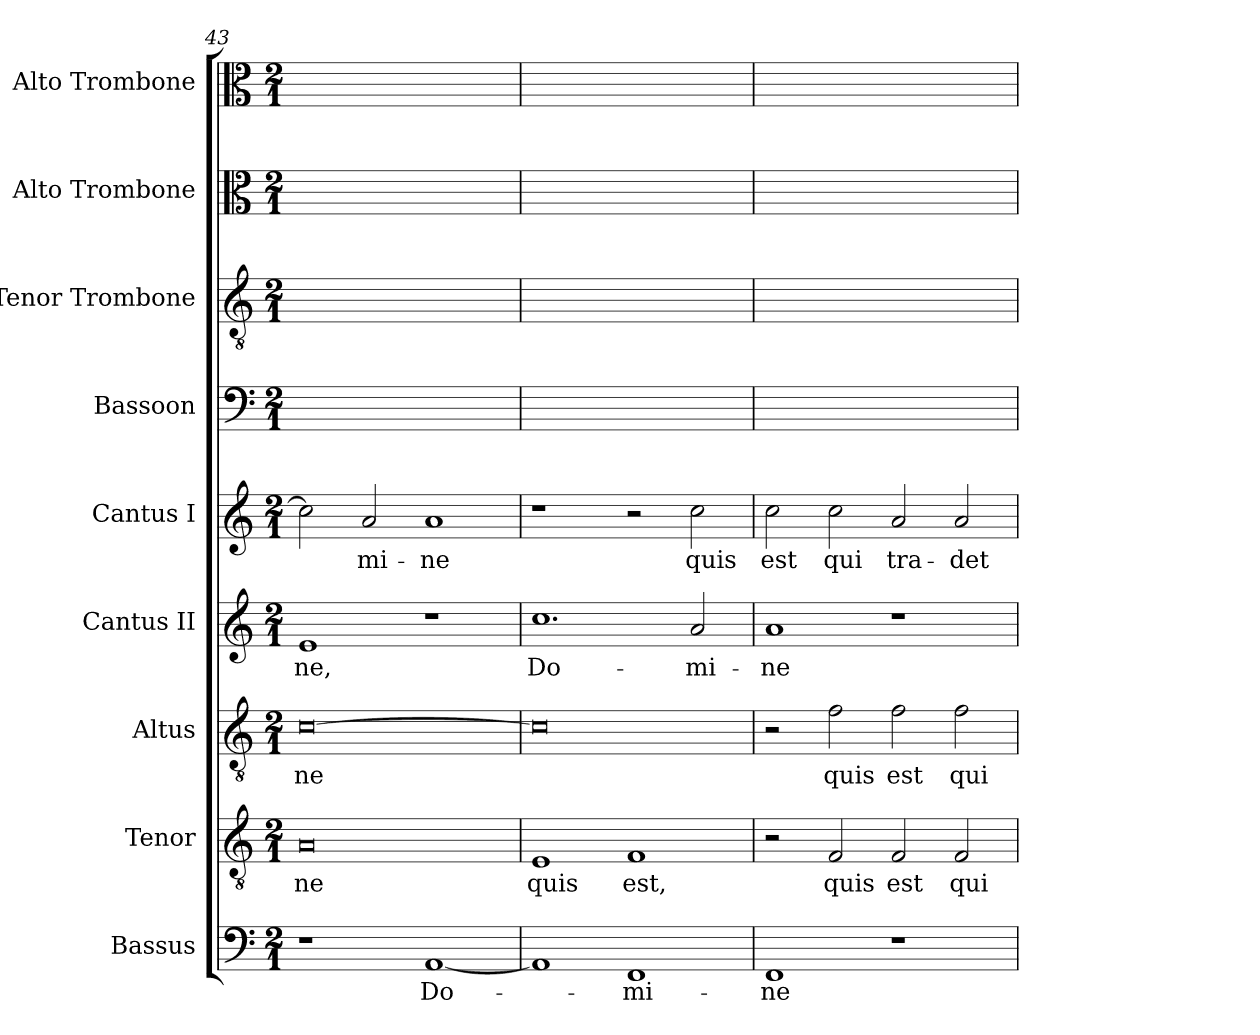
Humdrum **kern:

**kern	**text	**kern	**text	**kern	**text	**kern	**text	**kern	**text	**kern	**text	**kern	**text	**kern	**text	**kern	**text
*part9	*part9	*part8	*part8	*part7	*part7	*part6	*part6	*part5	*part5	*part4	*part4	*part3	*part3	*part2	*part2	*part1	*part1
*staff9	*staff9	*staff8	*staff8	*staff7	*staff7	*staff6	*staff6	*staff5	*staff5	*staff4	*staff4	*staff3	*staff3	*staff2	*staff2	*staff1	*staff1
*I"Bassus	*	*I"Tenor	*	*I"Altus	*	*I"Cantus II	*	*I"Cantus I	*	*I"Bassoon	*	*I"Tenor Trombone	*	*I"Alto Trombone	*	*I"Alto Trombone	*
*I'B.	*	*I'T.	*	*I'A.	*	*I'C.	*	*I'C.	*	*I'Bsn.	*	*I'Tbn.	*	*I'A. Tbn.	*	*I'A. Tbn.	*
*clefF4	*	*clefGv2	*	*clefGv2	*	*clefG2	*	*clefG2	*	*clefF4	*	*clefGv2	*	*clefC3	*	*clefC3	*
*	*	*ITrd7c12	*	*ITrd7c12	*	*	*	*	*	*	*	*	*	*	*	*	*
*k[]	*	*k[]	*	*k[]	*	*k[]	*	*k[]	*	*k[]	*	*k[]	*	*k[]	*	*k[]	*
*C:	*	*C:	*	*C:	*	*C:	*	*C:	*	*C:	*	*C:	*	*C:	*	*C:	*
*M2/1	*	*M2/1	*	*M2/1	*	*M2/1	*	*M2/1	*	*M2/1	*	*M2/1	*	*M2/1	*	*M2/1	*
=43	=43	=43	=43	=43	=43	=43	=43	=43	=43	=43	=43	=43	=43	=43	=43	=43	=43
!	!	!	!LO:LY:b	!	!LO:LY:b	!	!LO:LY:b	!	!	!	!	!	!	!	!	!	!
1r	.	0AA	-ne	[>0C	-ne	1e	-ne,	2cc\]	.	1ryy	.	0AAyy	-ne	1eyy	-ne,	2cc\yy]	.
!	!	!	!	!	!	!	!	!	!LO:LY:b	!	!	!	!	!	!	!	!
.	.	.	.	.	.	.	.	2a/	-mi-	.	.	.	.	.	.	2a\yy	-mi-
!	!LO:LY:b	!	!	!	!	!	!	!	!LO:LY:b	!	!	!	!	!	!	!	!
[<1AA	Do-	.	.	.	.	1r	.	1a	-ne	[<1AAyy	Do-	.	.	1ryy	.	1ayy	-ne
!!LO:LB:g=z
=44	=44	=44	=44	=44	=44	=44	=44	=44	=44	=44	=44	=44	=44	=44	=44	=44	=44
!	!	!	!LO:LY:b	!	!	!	!LO:LY:b	!	!	!	!	!	!	!	!	!	!
1AA]	.	1EE	quis	0C]	.	1.cc	Do-	1r	.	1AAyy]	.	1EEyy	quis	1.ccyy	Do-	1ryy	.
!	!LO:LY:b	!	!LO:LY:b	!	!	!	!	!	!	!	!	!	!	!	!	!	!
1FF	-mi-	1FF	est,	.	.	.	.	2r	.	1FFyy	-mi-	1FFyy	est,	.	.	2ryy	.
!	!	!	!	!	!	!	!LO:LY:b	!	!LO:LY:b	!	!	!	!	!	!	!	!
.	.	.	.	.	.	2a/	-mi-	2cc\	quis	.	.	.	.	2a\yy	-mi-	2cc\yy	quis
=45	=45	=45	=45	=45	=45	=45	=45	=45	=45	=45	=45	=45	=45	=45	=45	=45	=45
!	!LO:LY:b	!	!	!	!	!	!LO:LY:b	!	!LO:LY:b	!	!	!	!	!	!	!	!
1FF	-ne	2r	.	2r	.	1a	-ne	2cc\	est	1FFyy	-ne	2ryy	.	1ayy	-ne	2cc\yy	est
!	!	!	!LO:LY:b	!	!LO:LY:b	!	!	!	!LO:LY:b	!	!	!	!	!	!	!	!
.	.	2FF/	quis	2F\	quis	.	.	2cc\	qui	.	.	2FF/yy	quis	.	.	2cc\yy	qui
!	!	!	!LO:LY:b	!	!LO:LY:b	!	!	!	!LO:LY:b	!	!	!	!	!	!	!	!
1r	.	2FF/	est	2F\	est	1r	.	2a/	tra-	1ryy	.	2FF/yy	est	1ryy	.	2a\yy	tra-
!	!	!	!LO:LY:b	!	!LO:LY:b	!	!	!	!LO:LY:b	!	!	!	!	!	!	!	!
.	.	2FF/	qui	2F\	qui	.	.	2a/	-det	.	.	2FF/yy	qui	.	.	2a\yy	-det
=	=	=	=	=	=	=	=	=	=	=	=	=	=	=	=	=	=
*-	*-	*-	*-	*-	*-	*-	*-	*-	*-	*-	*-	*-	*-	*-	*-	*-	*-
